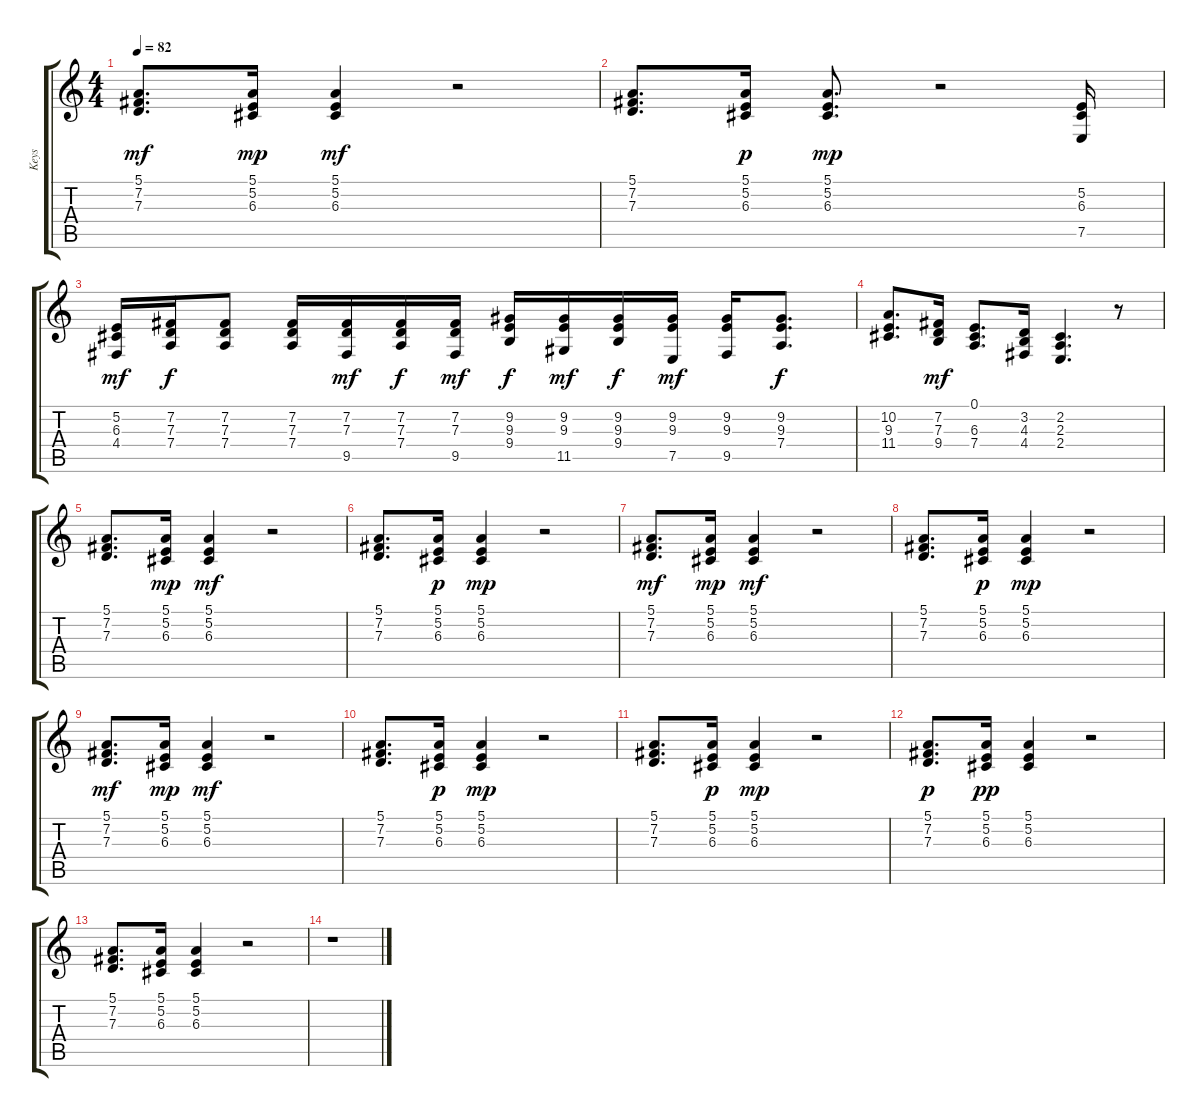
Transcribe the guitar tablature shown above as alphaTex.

\track ("Keys" "Keys") {instrument electricpiano1}
\staff {score tabs}
\tuning (E4 B3 G3 D3 A2 E2) {hide}
\ts (4 4)
\tempo 82
\clef g2
\ks c
(5.1 7.2 7.3).8{d dy mf} (5.1 5.2 6.3).16{dy mp} (5.1 5.2 6.3).4{dy mf} r.2 |
(5.1 7.2 7.3).8{d} (5.1 5.2 6.3).16{dy p} (5.1 5.2 6.3).8{d dy mp} r.2 (5.2 6.3 7.5).16 |
(5.2 6.3 4.4).16{dy mf} (7.2 7.3 7.4).16{dy f} (7.2 7.3 7.4).8 (7.2 7.3 7.4).16 (7.2 7.3 9.5).16{dy mf} (7.2 7.3 7.4).16{dy f} (7.2 7.3 9.5).16{dy mf} (9.2 9.3 9.4).16{dy f} (9.2 9.3 11.5).16{dy mf} (9.2 9.3 9.4).16{dy f} (9.2 9.3 7.5).16{dy mf} (9.2 9.3 9.5).16 (9.2 9.3 7.4).8{d dy f} |
(10.2 9.3 11.4).8{d} (7.2 7.3 9.4).16{dy mf} (0.1 6.3 7.4).8{d} (3.2 4.3 4.4).16 (2.2 2.3 2.4).4{d} r.8 |
(5.1 7.2 7.3).8{d} (5.1 5.2 6.3).16{dy mp} (5.1 5.2 6.3).4{dy mf} r.2 |
(5.1 7.2 7.3).8{d} (5.1 5.2 6.3).16{dy p} (5.1 5.2 6.3).4{dy mp} r.2 |
(5.1 7.2 7.3).8{d dy mf} (5.1 5.2 6.3).16{dy mp} (5.1 5.2 6.3).4{dy mf} r.2 |
(5.1 7.2 7.3).8{d} (5.1 5.2 6.3).16{dy p} (5.1 5.2 6.3).4{dy mp} r.2 |
(5.1 7.2 7.3).8{d dy mf} (5.1 5.2 6.3).16{dy mp} (5.1 5.2 6.3).4{dy mf} r.2 |
(5.1 7.2 7.3).8{d} (5.1 5.2 6.3).16{dy p} (5.1 5.2 6.3).4{dy mp} r.2 |
(5.1 7.2 7.3).8{d} (5.1 5.2 6.3).16{dy p} (5.1 5.2 6.3).4{dy mp} r.2 |
(5.1 7.2 7.3).8{d dy p} (5.1 5.2 6.3).16{dy pp} (5.1 5.2 6.3).4 r.2 |
(5.1 7.2 7.3).8{d} (5.1 5.2 6.3).16 (5.1 5.2 6.3).4 r.2 |
r.1
